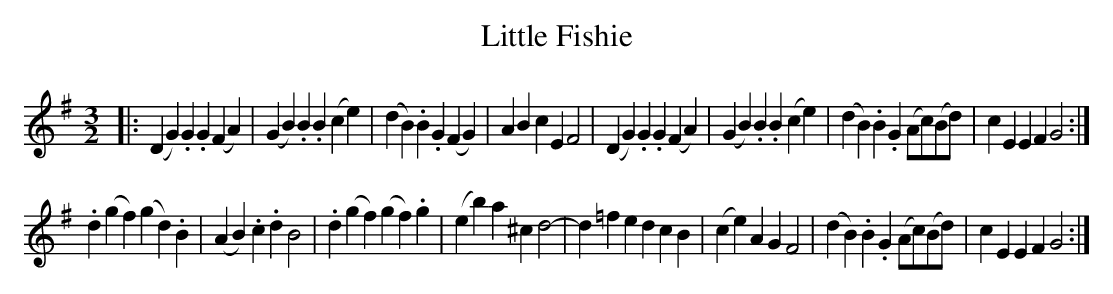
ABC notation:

X:1
T:Little Fishie
M:3/2
L:1/4
K:G
|:\
(DG) .G.G (FA) | (GB) .B.B (ce) |\
(dB) .B.G (FG) | AB cE F2 |\
(DG) .G.G (FA) | (GB) .B.B (ce) |\
(dB) .B.G (A/c/)(B/d/) | cE EF G2 :|
.d (gf) (gd) .B | (AB) .c.d B2 |\
.d (gf) (gf) .g | (eb) a^c d2- |\
d=f ed cB | (ce) AG F2 |\
(dB) .B.G (A/c/)(B/d/) | cE EF G2 :|
